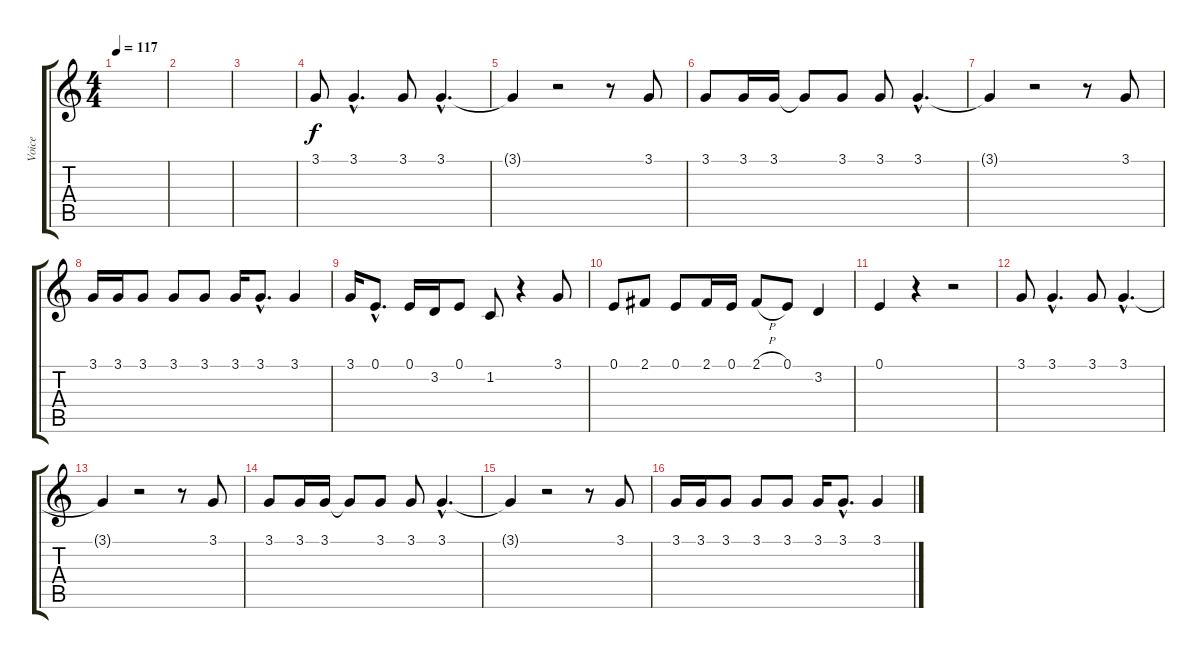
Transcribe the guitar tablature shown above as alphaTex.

\track ("Voice" "Voice") {instrument trombone}
\staff {score tabs}
\tuning (E4 B3 G3 D3 A2 E2) {hide}
\ts (4 4)
\tempo 117
\clef g2
\ks c
|
|
|
3.1.8 3.1{hac}.4{d} 3.1.8 3.1{hac}.4{d} |
3.1{t}.4 r.2 r.8 3.1.8 |
3.1.8 3.1.16 3.1.16 3.1{t}.8 3.1.8 3.1.8 3.1{hac}.4{d} |
3.1{t}.4 r.2 r.8 3.1.8 |
3.1.16 3.1.16 3.1.8 3.1.8 3.1.8 3.1.16 3.1{hac}.8{d} 3.1.4 |
3.1.16 0.1{hac}.8{d} 0.1.16 3.2.16 0.1.8 1.2.8 r.4 3.1.8 |
0.1.8 2.1.8 0.1.8 2.1.16 0.1.16 2.1{h}.8 0.1.8 3.2.4 |
0.1.4 r.4 r.2 |
3.1.8 3.1{hac}.4{d} 3.1.8 3.1{hac}.4{d} |
3.1{t}.4 r.2 r.8 3.1.8 |
3.1.8 3.1.16 3.1.16 3.1{t}.8 3.1.8 3.1.8 3.1{hac}.4{d} |
3.1{t}.4 r.2 r.8 3.1.8 |
3.1.16 3.1.16 3.1.8 3.1.8 3.1.8 3.1.16 3.1{hac}.8{d} 3.1.4
